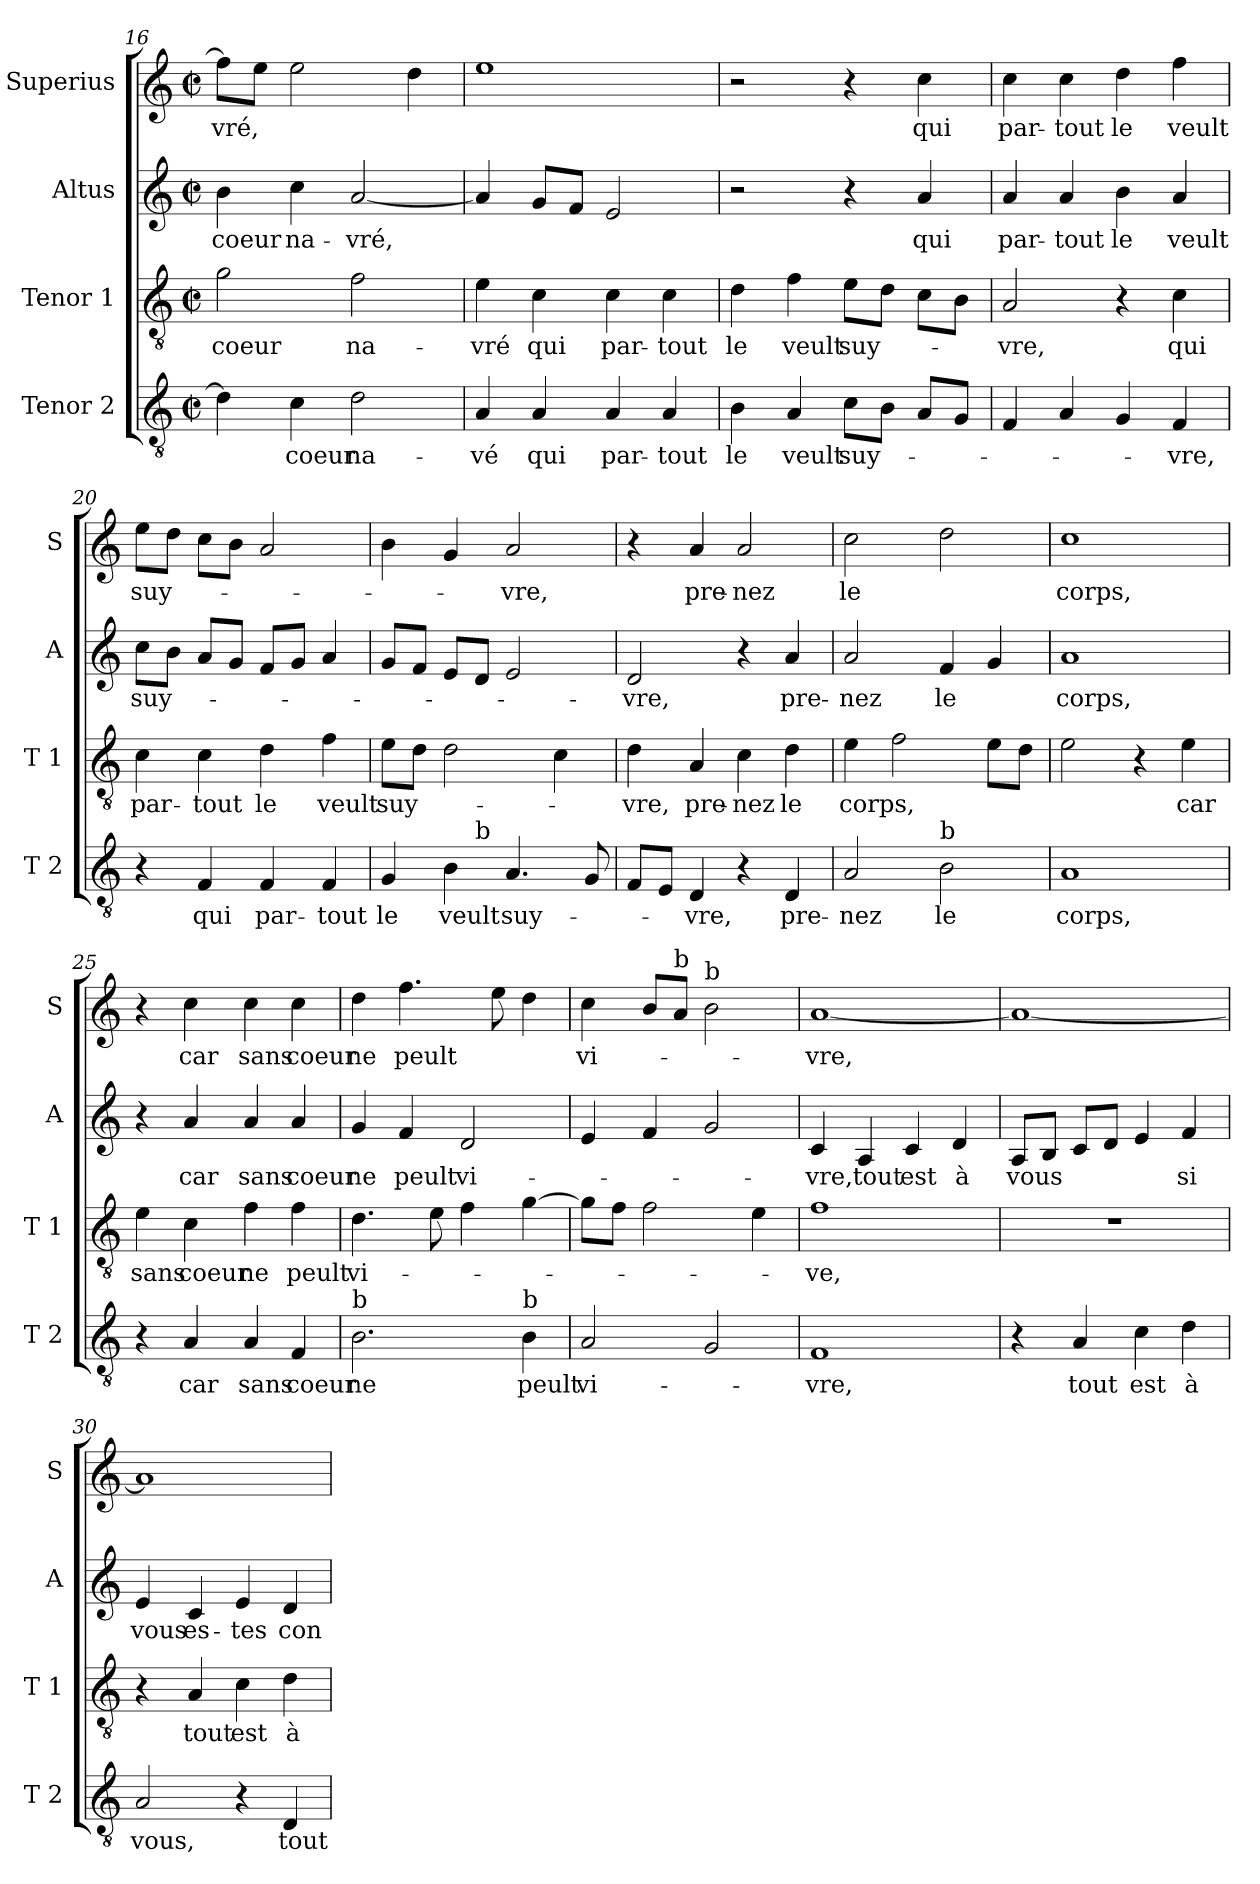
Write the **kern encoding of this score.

**kern	**text	**kern	**text	**kern	**text	**kern	**text
*part4	*part4	*part3	*part3	*part2	*part2	*part1	*part1
*staff4	*staff4	*staff3	*staff3	*staff2	*staff2	*staff1	*staff1
*I"Tenor 2	*	*I"Tenor 1	*	*I"Altus	*	*I"Superius	*
*I'T 2	*	*I'T 1	*	*I'A	*	*I'S	*
!!LO:PB:g=z
*clefGv2	*	*clefGv2	*	*clefG2	*	*clefG2	*
*k[]	*	*k[]	*	*k[]	*	*k[]	*
*C:	*	*C:	*	*C:	*	*C:	*
*M2/2	*	*M2/2	*	*M2/2	*	*M2/2	*
*met(c|)	*	*met(c|)	*	*met(c|)	*	*met(c|)	*
=16	=16	=16	=16	=16	=16	=16	=16
!	!	!	!LO:LY:b	!	!LO:LY:b	!	!LO:LY:b
4d\]	.	2g\	coeur	4b\	coeur	8ff\L]	-vré,
.	.	.	.	.	.	8ee\J	.
!	!LO:LY:b	!	!	!	!LO:LY:b	!	!
4c\	coeur	.	.	4cc\	na-	2ee\	.
!	!LO:LY:b	!	!LO:LY:b	!	!LO:LY:b	!	!
2d\	na-	2f\	na-	[2a/	-vré,	.	.
.	.	.	.	.	.	4dd\	.
=17	=17	=17	=17	=17	=17	=17	=17
!	!LO:LY:b	!	!LO:LY:b	!	!	!	!
4A/	-vé	4e\	-vré	4a/]	.	1ee	.
!	!LO:LY:b	!	!LO:LY:b	!	!	!	!
4A/	qui	4c\	qui	8g/L	.	.	.
.	.	.	.	8f/J	.	.	.
!	!LO:LY:b	!	!LO:LY:b	!	!	!	!
4A/	par-	4c\	par-	2e/	.	.	.
!	!LO:LY:b	!	!LO:LY:b	!	!	!	!
4A/	-tout	4c\	-tout	.	.	.	.
=18	=18	=18	=18	=18	=18	=18	=18
!	!LO:LY:b	!	!LO:LY:b	!	!	!	!
4B\	le	4d\	le	2r	.	2r	.
!	!LO:LY:b	!	!LO:LY:b	!	!	!	!
4A/	veult	4f\	veult	.	.	.	.
!	!LO:LY:b	!	!LO:LY:b	!	!	!	!
8c\L	suy-	8e\L	suy-	4r	.	4r	.
8B\J	.	8d\J	.	.	.	.	.
!	!	!	!	!	!LO:LY:b	!	!LO:LY:b
8A/L	.	8c\L	.	4a/	qui	4cc\	qui
8G/J	.	8B\J	.	.	.	.	.
=19	=19	=19	=19	=19	=19	=19	=19
!	!	!	!LO:LY:b	!	!LO:LY:b	!	!LO:LY:b
4F/	.	2A/	-vre,	4a/	par-	4cc\	par-
!	!	!	!	!	!LO:LY:b	!	!LO:LY:b
4A/	.	.	.	4a/	-tout	4cc\	-tout
!	!	!	!	!	!LO:LY:b	!	!LO:LY:b
4G/	.	4r	.	4b\	le	4dd\	le
!	!LO:LY:b	!	!LO:LY:b	!	!LO:LY:b	!	!LO:LY:b
4F/	-vre,	4c\	qui	4a/	veult	4ff\	veult
=20	=20	=20	=20	=20	=20	=20	=20
!	!	!	!LO:LY:b	!	!LO:LY:b	!	!LO:LY:b
4r	.	4c\	par-	8cc\L	suy-	8ee\L	suy-
.	.	.	.	8b\J	.	8dd\J	.
!	!LO:LY:b	!	!LO:LY:b	!	!	!	!
4F/	qui	4c\	-tout	8a/L	.	8cc\L	.
.	.	.	.	8g/J	.	8b\J	.
!	!LO:LY:b	!	!LO:LY:b	!	!	!	!
4F/	par-	4d\	le	8f/L	.	2a/	.
.	.	.	.	8g/J	.	.	.
!	!LO:LY:b	!	!LO:LY:b	!	!	!	!
4F/	-tout	4f\	veult	4a/	.	.	.
!!LO:LB:g=z
=21	=21	=21	=21	=21	=21	=21	=21
!	!LO:LY:b	!	!LO:LY:b	!	!	!	!
*^	*	*	*	*	*	*	*
4G/	4.ryy	le	8e\L	suy-	8g/L	.	4b\	.
.	.	.	8d\J	.	8f/J	.	.	.
!	!	!LO:LY:b	!	!	!	!	!	!
4B\	.	veult	2d\	.	8e/L	.	4g/	.
!	!LO:TX:a:t=b	!	!	!	!	!	!	!
.	2ryy	.	.	.	8d/J	.	.	.
!	!	!LO:LY:b	!	!	!	!	!	!LO:LY:b
4.A/	.	suy-	.	.	2e/	.	2a/	-vre,
.	.	.	4c\	.	.	.	.	.
8G/	8ryy	.	.	.	.	.	.	.
=22	=22	=22	=22	=22	=22	=22	=22	=22
!	!	!	!	!LO:LY:b	!	!LO:LY:b	!	!
*v	*v	*	*	*	*	*	*	*
8F/L	.	4d\	-vre,	2d/	-vre,	4r	.
8E/J	.	.	.	.	.	.	.
!	!LO:LY:b	!	!LO:LY:b	!	!	!	!LO:LY:b
4D/	-vre,	4A/	pre-	.	.	4a/	pre-
!	!	!	!LO:LY:b	!	!	!	!LO:LY:b
4r	.	4c\	-nez	4r	.	2a/	-nez
!	!LO:LY:b	!	!LO:LY:b	!	!LO:LY:b	!	!
4D/	pre-	4d\	le	4a/	pre-	.	.
=23	=23	=23	=23	=23	=23	=23	=23
!	!LO:LY:b	!	!LO:LY:b	!	!LO:LY:b	!	!LO:LY:b
2A/	-nez	4e\	corps,	2a/	-nez	2cc\	le
.	.	2f\	.	.	.	.	.
!LO:TX:a:t=b	!	!	!	!	!	!	!
!	!LO:LY:b	!	!	!	!LO:LY:b	!	!
2B\	le	.	.	4f/	le	2dd\	.
.	.	8e\L	.	4g/	.	.	.
.	.	8d\J	.	.	.	.	.
=24	=24	=24	=24	=24	=24	=24	=24
!	!LO:LY:b	!	!	!	!LO:LY:b	!	!LO:LY:b
1A	corps,	2e\	.	1a	corps,	1cc	corps,
.	.	4r	.	.	.	.	.
!	!	!	!LO:LY:b	!	!	!	!
.	.	4e\	car	.	.	.	.
=25	=25	=25	=25	=25	=25	=25	=25
!	!	!	!LO:LY:b	!	!	!	!
4r	.	4e\	sans	4r	.	4r	.
!	!LO:LY:b	!	!LO:LY:b	!	!LO:LY:b	!	!LO:LY:b
4A/	car	4c\	coeur	4a/	car	4cc\	car
!	!LO:LY:b	!	!LO:LY:b	!	!LO:LY:b	!	!LO:LY:b
4A/	sans	4f\	ne	4a/	sans	4cc\	sans
!	!LO:LY:b	!	!LO:LY:b	!	!LO:LY:b	!	!LO:LY:b
4F/	coeur	4f\	peult	4a/	coeur	4cc\	coeur
!!LO:LB:g=z
=26	=26	=26	=26	=26	=26	=26	=26
!LO:TX:a:t=b	!	!	!	!	!	!	!
!	!LO:LY:b	!	!LO:LY:b	!	!LO:LY:b	!	!LO:LY:b
2.B\	ne	4.d\	vi-	4g/	ne	4dd\	ne
!	!	!	!	!	!LO:LY:b	!	!LO:LY:b
.	.	.	.	4f/	peult	4.ff\	peult
.	.	8e\	.	.	.	.	.
!	!	!	!	!	!LO:LY:b	!	!
.	.	4f\	.	2d/	vi-	.	.
.	.	.	.	.	.	8ee\	.
!LO:TX:a:t=b	!	!	!	!	!	!	!
!	!LO:LY:b	!	!	!	!	!	!
4B\	peult	[4g\	.	.	.	4dd\	.
=27	=27	=27	=27	=27	=27	=27	=27
!	!LO:LY:b	!	!	!	!	!	!LO:LY:b
2A/	vi-	8g\L]	.	4e/	.	4cc\	vi-
.	.	8f\J	.	.	.	.	.
.	.	2f\	.	4f/	.	8b/L	.
!	!	!	!	!	!	!LO:TX:a:t=b	!
.	.	.	.	.	.	8a/J	.
!	!	!	!	!	!	!LO:TX:a:t=b	!
2G/	.	.	.	2g/	.	2b\	.
.	.	4e\	.	.	.	.	.
=28	=28	=28	=28	=28	=28	=28	=28
!	!LO:LY:b	!	!LO:LY:b	!	!LO:LY:b	!	!LO:LY:b
1F	-vre,	1f	-ve,	4c/	-vre,	[1a	-vre,
!	!	!	!	!	!LO:LY:b	!	!
.	.	.	.	4A/	tout	.	.
!	!	!	!	!	!LO:LY:b	!	!
.	.	.	.	4c/	est	.	.
!	!	!	!	!	!LO:LY:b	!	!
.	.	.	.	4d/	à	.	.
=29	=29	=29	=29	=29	=29	=29	=29
!	!	!	!	!	!LO:LY:b	!	!
4r	.	1r	.	8A/L	vous	1a_	.
.	.	.	.	8B/J	.	.	.
!	!LO:LY:b	!	!	!	!	!	!
4A/	tout	.	.	8c/L	.	.	.
.	.	.	.	8d/J	.	.	.
!	!LO:LY:b	!	!	!	!	!	!
4c\	est	.	.	4e/	.	.	.
!	!LO:LY:b	!	!	!	!LO:LY:b	!	!
4d\	à	.	.	4f/	si	.	.
=30	=30	=30	=30	=30	=30	=30	=30
!	!LO:LY:b	!	!	!	!LO:LY:b	!	!
2A/	vous,	4r	.	4e/	vous	1a]	.
!	!	!	!LO:LY:b	!	!LO:LY:b	!	!
.	.	4A/	tout	4c/	es-	.	.
!	!	!	!LO:LY:b	!	!LO:LY:b	!	!
4r	.	4c\	est	4e/	-tes	.	.
!	!LO:LY:b	!	!LO:LY:b	!	!LO:LY:b	!	!
4D/	tout	4d\	à	4d/	con-	.	.
=	=	=	=	=	=	=	=
*-	*-	*-	*-	*-	*-	*-	*-
